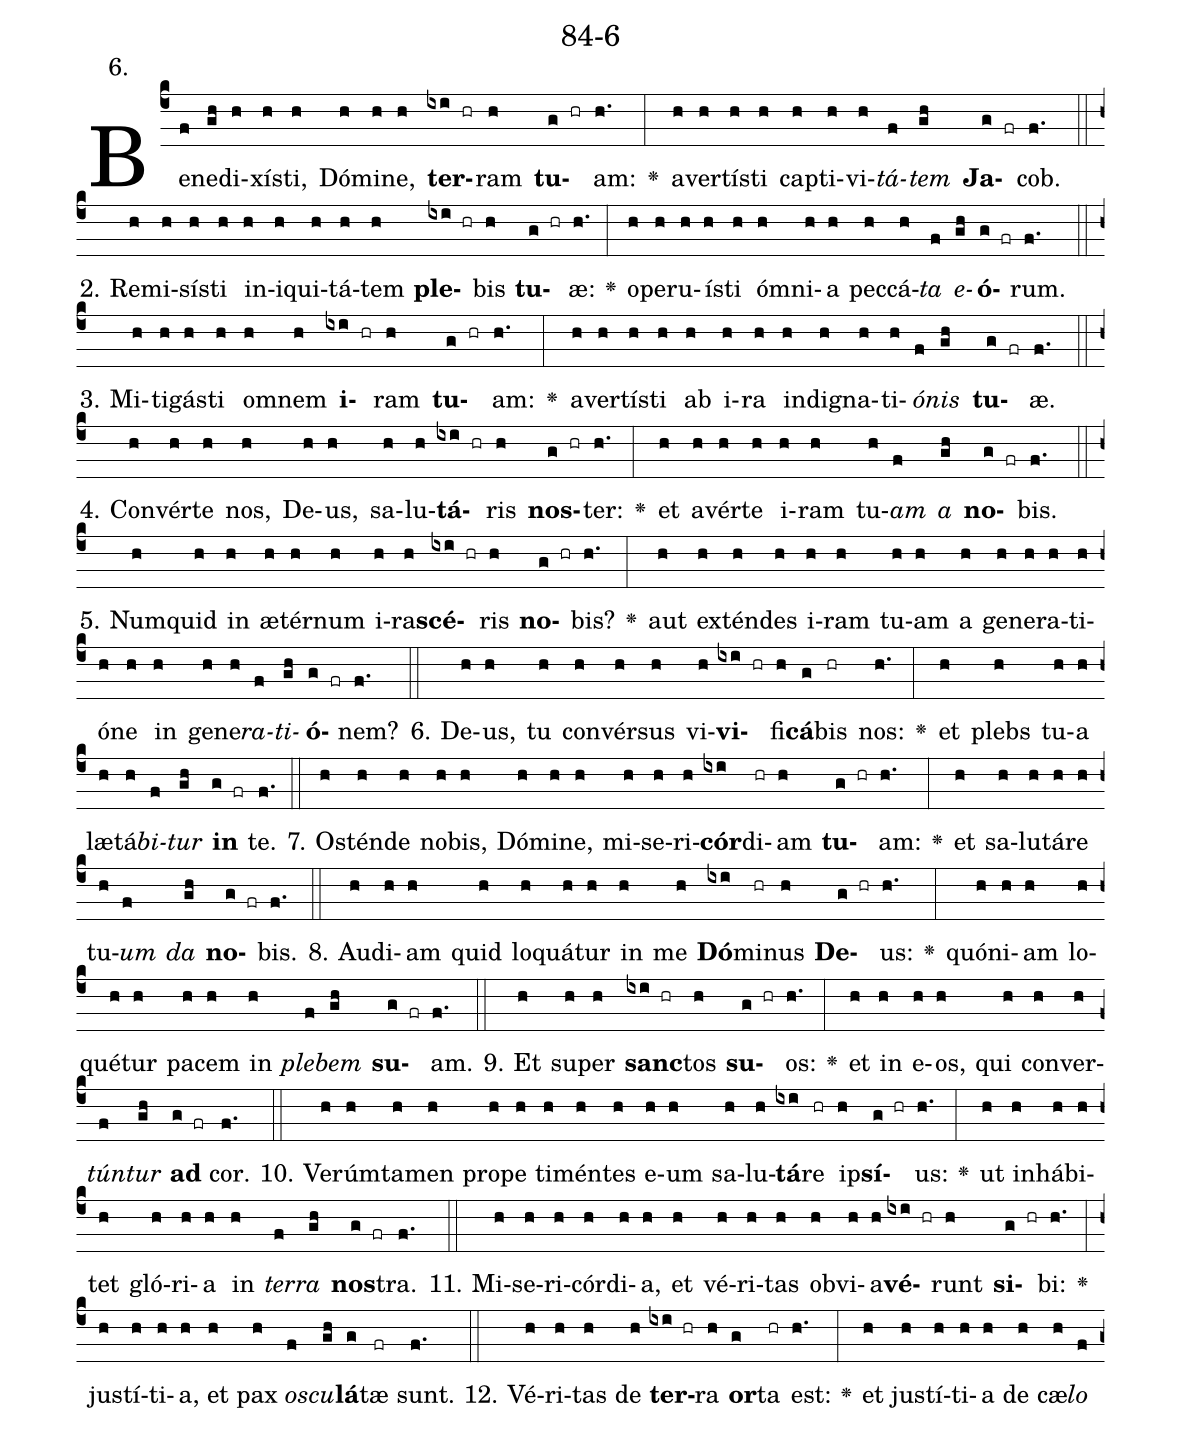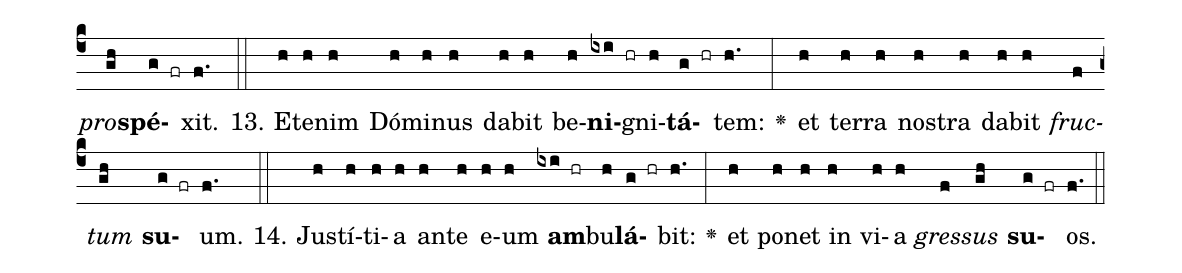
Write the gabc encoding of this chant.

name: 84-6;
annotation: 6.;
%%
(c4)Be(f)ne(gh)di(h)xís(h)ti,(h) Dó(h)mi(h)ne,(h) <b>ter</b>(ixi hr)ram(h) <b>tu</b>(g hr)am:(h.) <v>\greheightstar</v>(:) a(h)ver(h)tís(h)ti(h) cap(h)ti(h)vi(h)<i>tá</i>(f)<i>tem</i>(gh) <b>Ja</b>(g fr)cob.(f.) (::)
2. Re(h)mi(h)sís(h)ti(h) in(h)i(h)qui(h)tá(h)tem(h) <b>ple</b>(ixi hr)bis(h) <b>tu</b>(g hr)æ:(h.) <v>\greheightstar</v>(:) o(h)pe(h)ru(h)ís(h)ti(h) óm(h)ni(h)a(h) pec(h)cá(h)<i>ta</i>(f) <i>e</i>(gh)<b>ó</b>(g fr)rum.(f.) (::)
3. Mi(h)ti(h)gás(h)ti(h) om(h)nem(h) <b>i</b>(ixi hr)ram(h) <b>tu</b>(g hr)am:(h.) <v>\greheightstar</v>(:) a(h)ver(h)tís(h)ti(h) ab(h) i(h)ra(h) in(h)di(h)gna(h)ti(h)<i>ó</i>(f)<i>nis</i>(gh) <b>tu</b>(g fr)æ.(f.) (::)
4. Con(h)vér(h)te(h) nos,(h) De(h)us,(h) sa(h)lu(h)<b>tá</b>(ixi hr)ris(h) <b>nos</b>(g hr)ter:(h.) <v>\greheightstar</v>(:) et(h) a(h)vér(h)te(h) i(h)ram(h) tu(h)<i>am</i>(f) <i>a</i>(gh) <b>no</b>(g fr)bis.(f.) (::)
5. Num(h)quid(h) in(h) æ(h)tér(h)num(h) i(h)ra(h)<b>scé</b>(ixi hr)ris(h) <b>no</b>(g hr)bis?(h.) <v>\greheightstar</v>(:) aut(h) ex(h)tén(h)des(h) i(h)ram(h) tu(h)am(h) a(h) ge(h)ne(h)ra(h)ti(h)ó(h)ne(h) in(h) ge(h)ne(h)<i>ra</i>(f)<i>ti</i>(gh)<b>ó</b>(g fr)nem?(f.) (::)
6. De(h)us,(h) tu(h) con(h)vér(h)sus(h) vi(h)<b>vi</b>(ixi hr)fi(h)<b>cá</b>(g)bis(hr) nos:(h.) <v>\greheightstar</v>(:) et(h) plebs(h) tu(h)a(h) læ(h)tá(h)<i>bi</i>(f)<i>tur</i>(gh) <b>in</b>(g fr) te.(f.) (::)
7. Os(h)tén(h)de(h) no(h)bis,(h) Dó(h)mi(h)ne,(h) mi(h)se(h)ri(h)<b>cór</b>(ixi)di(hr)am(h) <b>tu</b>(g hr)am:(h.) <v>\greheightstar</v>(:) et(h) sa(h)lu(h)tá(h)re(h) tu(h)<i>um</i>(f) <i>da</i>(gh) <b>no</b>(g fr)bis.(f.) (::)
8. Au(h)di(h)am(h) quid(h) lo(h)quá(h)tur(h) in(h) me(h) <b>Dó</b>(ixi)mi(hr)nus(h) <b>De</b>(g hr)us:(h.) <v>\greheightstar</v>(:) quón(h)i(h)am(h) lo(h)qué(h)tur(h) pa(h)cem(h) in(h) <i>ple</i>(f)<i>bem</i>(gh) <b>su</b>(g fr)am.(f.) (::)
9. Et(h) su(h)per(h) <b>sanc</b>(ixi hr)tos(h) <b>su</b>(g hr)os:(h.) <v>\greheightstar</v>(:) et(h) in(h) e(h)os,(h) qui(h) con(h)ver(h)<i>tún</i>(f)<i>tur</i>(gh) <b>ad</b>(g fr) cor.(f.) (::)
10. Ve(h)rúm(h)ta(h)men(h) pro(h)pe(h) ti(h)mén(h)tes(h) e(h)um(h) sa(h)lu(h)<b>tá</b>(ixi)re(hr) ip(h)<b>sí</b>(g hr)us:(h.) <v>\greheightstar</v>(:) ut(h) in(h)há(h)bi(h)tet(h) gló(h)ri(h)a(h) in(h) <i>ter</i>(f)<i>ra</i>(gh) <b>nos</b>(g fr)tra.(f.) (::)
11. Mi(h)se(h)ri(h)cór(h)di(h)a,(h) et(h) vé(h)ri(h)tas(h) ob(h)vi(h)a(h)<b>vé</b>(ixi hr)runt(h) <b>si</b>(g hr)bi:(h.) <v>\greheightstar</v>(:) jus(h)tí(h)ti(h)a,(h) et(h) pax(h) <i>os</i>(f)<i>cu</i>(gh)<b>lá</b>(g)tæ(fr) sunt.(f.) (::)
12. Vé(h)ri(h)tas(h) de(h) <b>ter</b>(ixi hr)ra(h) <b>or</b>(g)ta(hr) est:(h.) <v>\greheightstar</v>(:) et(h) jus(h)tí(h)ti(h)a(h) de(h) cæ(h)<i>lo</i>(f) <i>pro</i>(gh)<b>spé</b>(g fr)xit.(f.) (::)
13. Et(h)e(h)nim(h) Dó(h)mi(h)nus(h) da(h)bit(h) be(h)<b>ni</b>(ixi hr)gni(h)<b>tá</b>(g hr)tem:(h.) <v>\greheightstar</v>(:) et(h) ter(h)ra(h) nos(h)tra(h) da(h)bit(h) <i>fruc</i>(f)<i>tum</i>(gh) <b>su</b>(g fr)um.(f.) (::)
14. Jus(h)tí(h)ti(h)a(h) an(h)te(h) e(h)um(h) <b>am</b>(ixi hr)bu(h)<b>lá</b>(g hr)bit:(h.) <v>\greheightstar</v>(:) et(h) po(h)net(h) in(h) vi(h)a(h) <i>gres</i>(f)<i>sus</i>(gh) <b>su</b>(g fr)os.(f.) (::)
